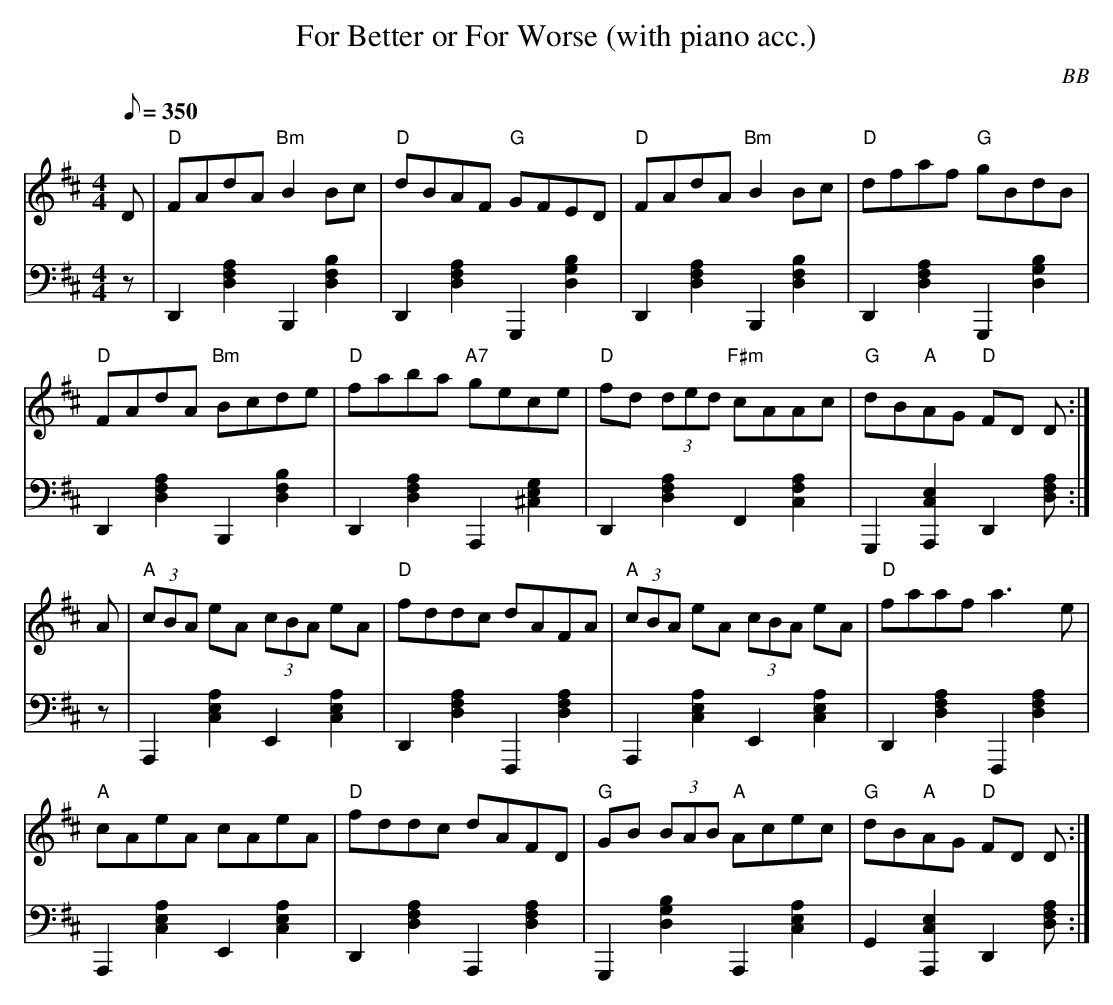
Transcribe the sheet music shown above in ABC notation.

X:1
T: For Better or For Worse (with piano acc.)
C: BB
Q: 1/8=350
M: 4/4
L: 1/8
V: 1 program 1 110 %fiddle
V: 2 volume=70 clef=bass m=D program 1 00
K: D
[V:1] D|"D"FAdA "Bm"B2 Bc|"D"dBAF "G"GFED|"D"FAdA "Bm"B2 Bc|"D"dfaf "G"gBdB |
[V:2] z|D,2[D2A2F2]B,,2[B2D2F2]|D,2[D2A2F2]G,,2[G2D2B2]|D,2[D2A2F2]B,,2[B2D2F2]|\
D,2[D2A2F2]G,,2[G2D2B2]|
[V:1] "D"FAdA "Bm"Bcde|"D"faba "A7"gece|"D"fd (3ded "F#m"cAAc|"G"dB"A"AG "D"FD D :|
[V:2] D,2[D2A2F2]B,,2[B2D2F2]|D,2[D2A2F2]A,,2[G2^C2E2]|D,2[D2A2F2]F,2[F2C2A2]|\
G,,2[A,,2E2C2]D,2[AFD]:|
[V:1] A|"A"(3cBA eA (3cBA eA|"D"fddc dAFA|"A"(3cBA eA (3cBA eA|"D"faaf a3 e |
[V:2] z|A,,2[A2E2C2]E,2[A2E2C2]|D,2[D2A2F2]F,,2[D2F2A2]|A,,2[A2E2C2]E,2[A2E2C2]|\
D,2[D2A2F2]F,,2[D2F2A2]|
[V:1] "A"cAeA cAeA|"D"fddc dAFD|"G"GB (3BAB "A"Acec|"G"dB"A"AG "D"FD D :|
[V:2] A,,2[A2E2C2]E,2[A2E2C2]|D,2[D2A2F2]A,,2[D2F2A2]|G,,2[G2D2B2]A,,2[A2E2C2]|\
G,2[A,,2E2C2]D,2[AFD] :|
